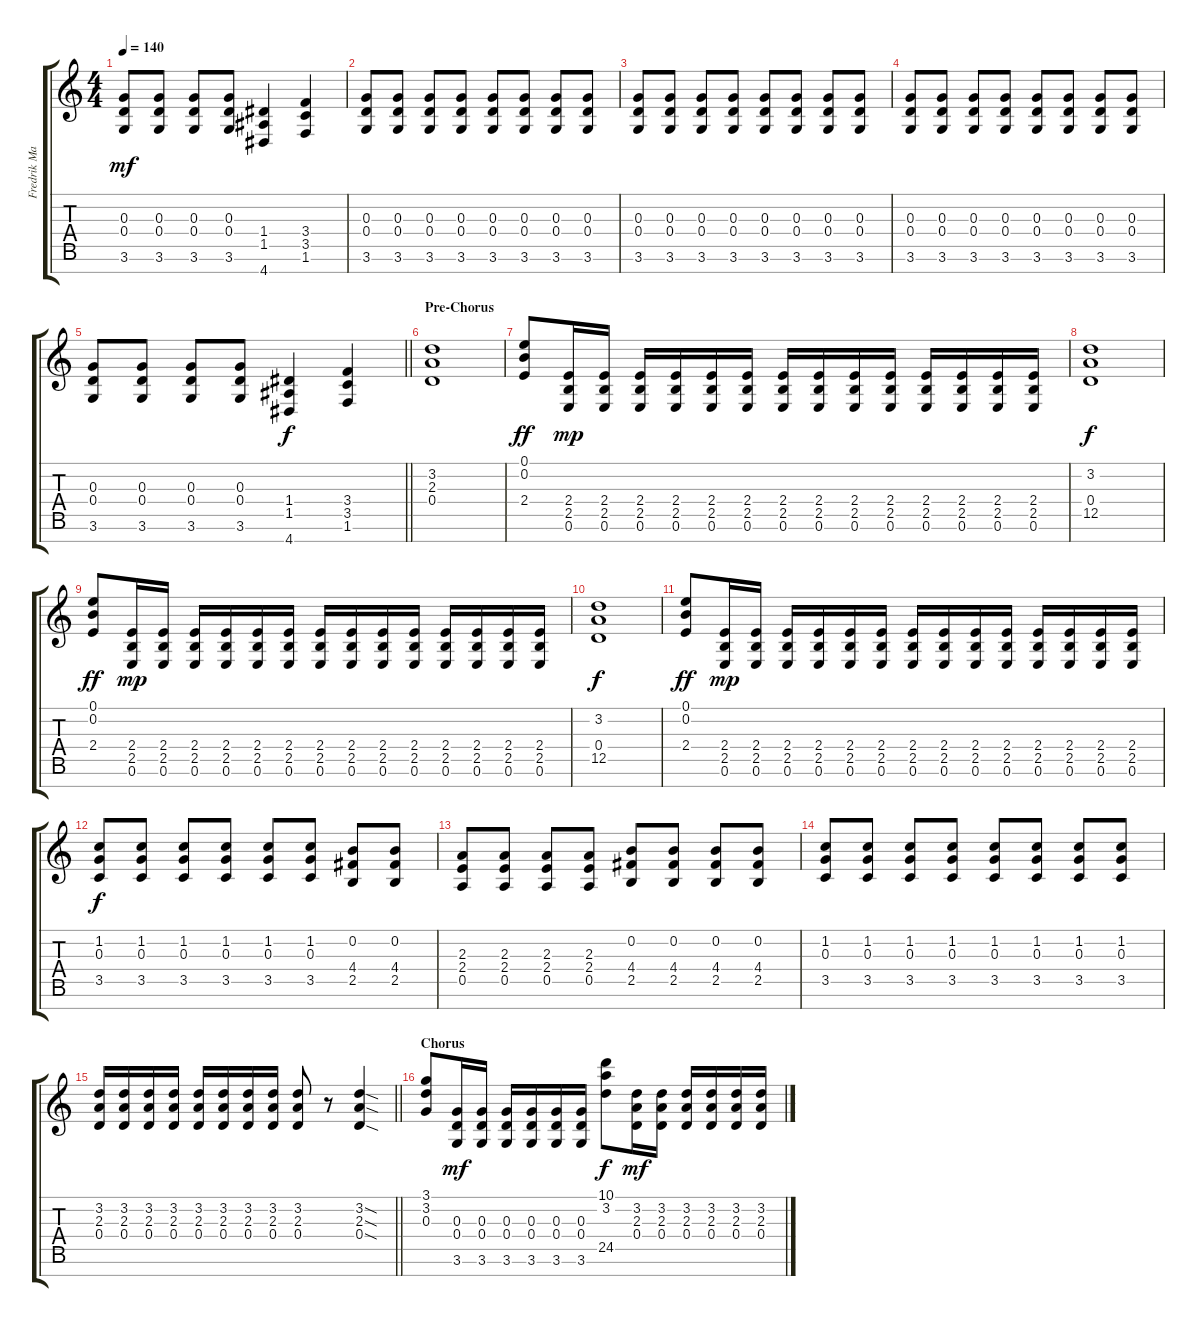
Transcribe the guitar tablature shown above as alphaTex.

\track ("Fredrik Mannberg" "Fredrik Ma") {instrument overdrivenguitar}
\staff {score tabs}
\tuning (E4 B3 G3 D3 A2 E2 B1) {hide}
\ts (4 4)
\tempo 140
\clef g2
\ks c
(0.3 0.4 3.6).8{dy mf} (0.3 0.4 3.6).8 (0.3 0.4 3.6).8 (0.3 0.4 3.6).8 (1.4 1.5 4.7).4 (3.4 3.5 1.6).4 |
(0.3 0.4 3.6).8 (0.3 0.4 3.6).8 (0.3 0.4 3.6).8 (0.3 0.4 3.6).8 (0.3 0.4 3.6).8 (0.3 0.4 3.6).8 (0.3 0.4 3.6).8 (0.3 0.4 3.6).8 |
(0.3 0.4 3.6).8 (0.3 0.4 3.6).8 (0.3 0.4 3.6).8 (0.3 0.4 3.6).8 (0.3 0.4 3.6).8 (0.3 0.4 3.6).8 (0.3 0.4 3.6).8 (0.3 0.4 3.6).8 |
(0.3 0.4 3.6).8 (0.3 0.4 3.6).8 (0.3 0.4 3.6).8 (0.3 0.4 3.6).8 (0.3 0.4 3.6).8 (0.3 0.4 3.6).8 (0.3 0.4 3.6).8 (0.3 0.4 3.6).8 |
\barLineRight lightlight
(0.3 0.4 3.6).8 (0.3 0.4 3.6).8 (0.3 0.4 3.6).8 (0.3 0.4 3.6).8 (1.4 1.5 4.7).4{dy f} (3.4 3.5 1.6).4 |
\section ("" "Pre-Chorus")
(3.2 2.3 0.4).1{volume 7} |
(0.1 0.2 2.4).8{dy ff volume 14} (2.4 2.5 0.6).16{dy mp} (2.4 2.5 0.6).16 (2.4 2.5 0.6).16 (2.4 2.5 0.6).16 (2.4 2.5 0.6).16 (2.4 2.5 0.6).16 (2.4 2.5 0.6).16 (2.4 2.5 0.6).16 (2.4 2.5 0.6).16 (2.4 2.5 0.6).16 (2.4 2.5 0.6).16 (2.4 2.5 0.6).16 (2.4 2.5 0.6).16 (2.4 2.5 0.6).16 |
(3.2 0.4 12.5).1{dy f volume 5} |
(0.1 0.2 2.4).8{dy ff volume 14} (2.4 2.5 0.6).16{dy mp} (2.4 2.5 0.6).16 (2.4 2.5 0.6).16 (2.4 2.5 0.6).16 (2.4 2.5 0.6).16 (2.4 2.5 0.6).16 (2.4 2.5 0.6).16 (2.4 2.5 0.6).16 (2.4 2.5 0.6).16 (2.4 2.5 0.6).16 (2.4 2.5 0.6).16 (2.4 2.5 0.6).16 (2.4 2.5 0.6).16 (2.4 2.5 0.6).16 |
(3.2 0.4 12.5).1{dy f volume 5} |
(0.1 0.2 2.4).8{dy ff volume 14} (2.4 2.5 0.6).16{dy mp} (2.4 2.5 0.6).16 (2.4 2.5 0.6).16 (2.4 2.5 0.6).16 (2.4 2.5 0.6).16 (2.4 2.5 0.6).16 (2.4 2.5 0.6).16 (2.4 2.5 0.6).16 (2.4 2.5 0.6).16 (2.4 2.5 0.6).16 (2.4 2.5 0.6).16 (2.4 2.5 0.6).16 (2.4 2.5 0.6).16 (2.4 2.5 0.6).16 |
(1.2 0.3 3.5).8{dy f} (1.2 0.3 3.5).8 (1.2 0.3 3.5).8 (1.2 0.3 3.5).8 (1.2 0.3 3.5).8 (1.2 0.3 3.5).8 (0.2 4.4 2.5).8 (0.2 4.4 2.5).8 |
(2.3 2.4 0.5).8 (2.3 2.4 0.5).8 (2.3 2.4 0.5).8 (2.3 2.4 0.5).8 (0.2 4.4 2.5).8 (0.2 4.4 2.5).8 (0.2 4.4 2.5).8 (0.2 4.4 2.5).8 |
(1.2 0.3 3.5).8 (1.2 0.3 3.5).8 (1.2 0.3 3.5).8 (1.2 0.3 3.5).8 (1.2 0.3 3.5).8 (1.2 0.3 3.5).8 (1.2 0.3 3.5).8 (1.2 0.3 3.5).8 |
\barLineRight lightlight
(3.2 2.3 0.4).16 (3.2 2.3 0.4).16 (3.2 2.3 0.4).16 (3.2 2.3 0.4).16 (3.2 2.3 0.4).16 (3.2 2.3 0.4).16 (3.2 2.3 0.4).16 (3.2 2.3 0.4).16 (3.2 2.3 0.4).8 r.8 (3.2{sod} 2.3{sod} 0.4{sod}).4 |
\section ("" "Chorus")
(3.1 3.2 0.3).8 (0.3 0.4 3.6).16{dy mf} (0.3 0.4 3.6).16 (0.3 0.4 3.6).16 (0.3 0.4 3.6).16 (0.3 0.4 3.6).16 (0.3 0.4 3.6).16 (10.1 3.2 24.5).8{dy f} (3.2 2.3 0.4).16{dy mf} (3.2 2.3 0.4).16 (3.2 2.3 0.4).16 (3.2 2.3 0.4).16 (3.2 2.3 0.4).16 (3.2 2.3 0.4).16
